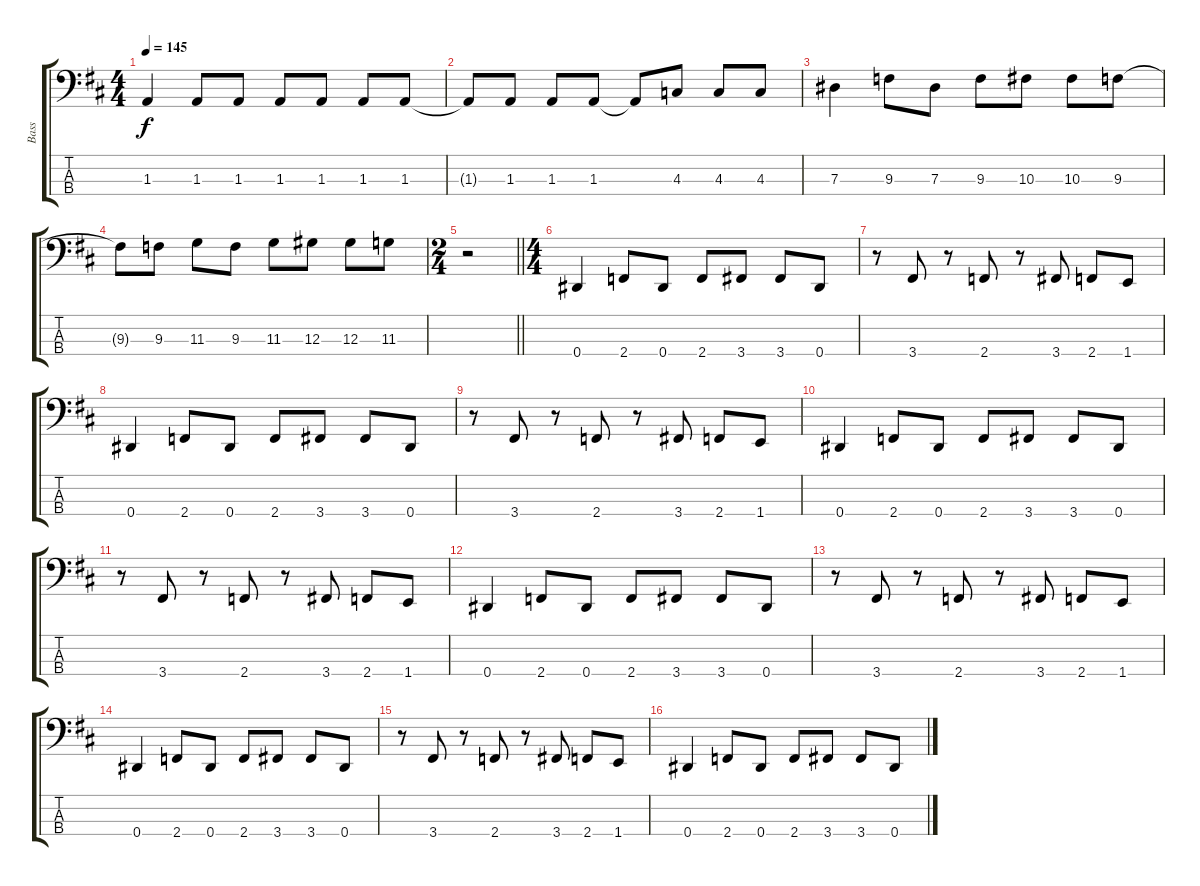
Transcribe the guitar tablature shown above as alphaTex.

\track ("Bass" "Bass") {instrument electricbasspick}
\staff {score tabs}
\tuning (Gb2 Db2 Ab1 Eb1) {hide}
\ts (4 4)
\tempo 145
\clef f4
\ks d
1.3.4{dy f} 1.3.8 1.3.8 1.3.8 1.3.8 1.3.8 1.3.8 |
1.3{t}.8 1.3.8 1.3.8 1.3.8 1.3{t}.8 4.3.8 4.3.8 4.3.8 |
7.3.4 9.3.8 7.3.8 9.3.8 10.3.8 10.3.8 9.3.8 |
9.3{t}.8 9.3.8 11.3.8 9.3.8 11.3.8 12.3.8 12.3.8 11.3.8 |
\ts (2 4)
\barLineRight lightlight
r.2 |
\ts (4 4)
0.4.4 2.4.8 0.4.8 2.4.8 3.4.8 3.4.8 0.4.8 |
r.8 3.4.8 r.8 2.4.8 r.8 3.4.8 2.4.8 1.4.8 |
0.4.4 2.4.8 0.4.8 2.4.8 3.4.8 3.4.8 0.4.8 |
r.8 3.4.8 r.8 2.4.8 r.8 3.4.8 2.4.8 1.4.8 |
0.4.4 2.4.8 0.4.8 2.4.8 3.4.8 3.4.8 0.4.8 |
r.8 3.4.8 r.8 2.4.8 r.8 3.4.8 2.4.8 1.4.8 |
0.4.4 2.4.8 0.4.8 2.4.8 3.4.8 3.4.8 0.4.8 |
r.8 3.4.8 r.8 2.4.8 r.8 3.4.8 2.4.8 1.4.8 |
0.4.4 2.4.8 0.4.8 2.4.8 3.4.8 3.4.8 0.4.8 |
r.8 3.4.8 r.8 2.4.8 r.8 3.4.8 2.4.8 1.4.8 |
0.4.4 2.4.8 0.4.8 2.4.8 3.4.8 3.4.8 0.4.8
